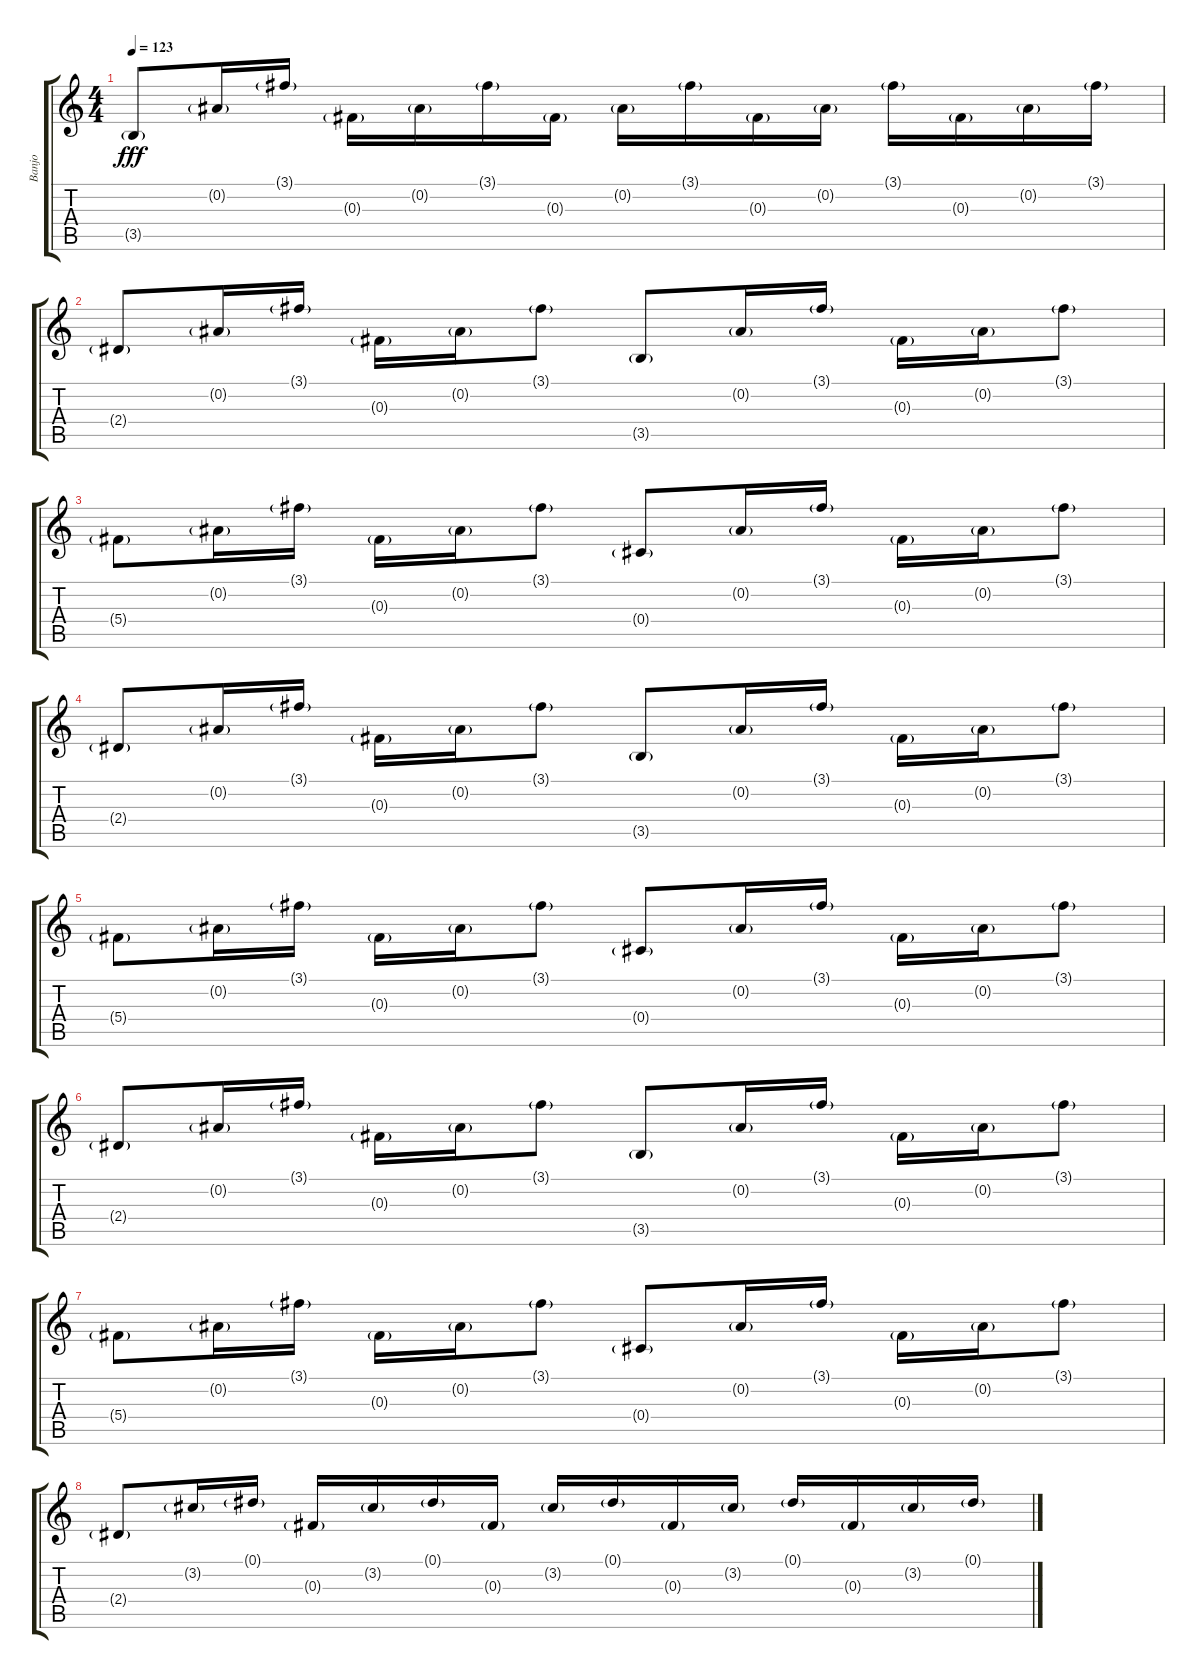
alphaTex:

\track ("Banjo" "Banjo") {instrument banjo}
\staff {score tabs}
\tuning (Eb4 Bb3 Gb3 Db3 Ab2 Eb2) {hide}
\displaytranspose 12
\ts (4 4)
\tempo 123
\clef g2
\ks c
3.5{g}.8{dy fff} 0.2{g}.16 3.1{g}.16 0.3{g}.16 0.2{g}.16 3.1{g}.16 0.3{g}.16 0.2{g}.16 3.1{g}.16 0.3{g}.16 0.2{g}.16 3.1{g}.16 0.3{g}.16 0.2{g}.16 3.1{g}.16 |
2.4{g}.8 0.2{g}.16 3.1{g}.16 0.3{g}.16 0.2{g}.16 3.1{g}.8 3.5{g}.8 0.2{g}.16 3.1{g}.16 0.3{g}.16 0.2{g}.16 3.1{g}.8 |
5.4{g}.8 0.2{g}.16 3.1{g}.16 0.3{g}.16 0.2{g}.16 3.1{g}.8 0.4{g}.8 0.2{g}.16 3.1{g}.16 0.3{g}.16 0.2{g}.16 3.1{g}.8 |
2.4{g}.8 0.2{g}.16 3.1{g}.16 0.3{g}.16 0.2{g}.16 3.1{g}.8 3.5{g}.8 0.2{g}.16 3.1{g}.16 0.3{g}.16 0.2{g}.16 3.1{g}.8 |
5.4{g}.8 0.2{g}.16 3.1{g}.16 0.3{g}.16 0.2{g}.16 3.1{g}.8 0.4{g}.8 0.2{g}.16 3.1{g}.16 0.3{g}.16 0.2{g}.16 3.1{g}.8 |
2.4{g}.8 0.2{g}.16 3.1{g}.16 0.3{g}.16 0.2{g}.16 3.1{g}.8 3.5{g}.8 0.2{g}.16 3.1{g}.16 0.3{g}.16 0.2{g}.16 3.1{g}.8 |
5.4{g}.8 0.2{g}.16 3.1{g}.16 0.3{g}.16 0.2{g}.16 3.1{g}.8 0.4{g}.8 0.2{g}.16 3.1{g}.16 0.3{g}.16 0.2{g}.16 3.1{g}.8 |
2.4{g}.8 3.2{g}.16 0.1{g}.16 0.3{g}.16 3.2{g}.16 0.1{g}.16 0.3{g}.16 3.2{g}.16 0.1{g}.16 0.3{g}.16 3.2{g}.16 0.1{g}.16 0.3{g}.16 3.2{g}.16 0.1{g}.16
